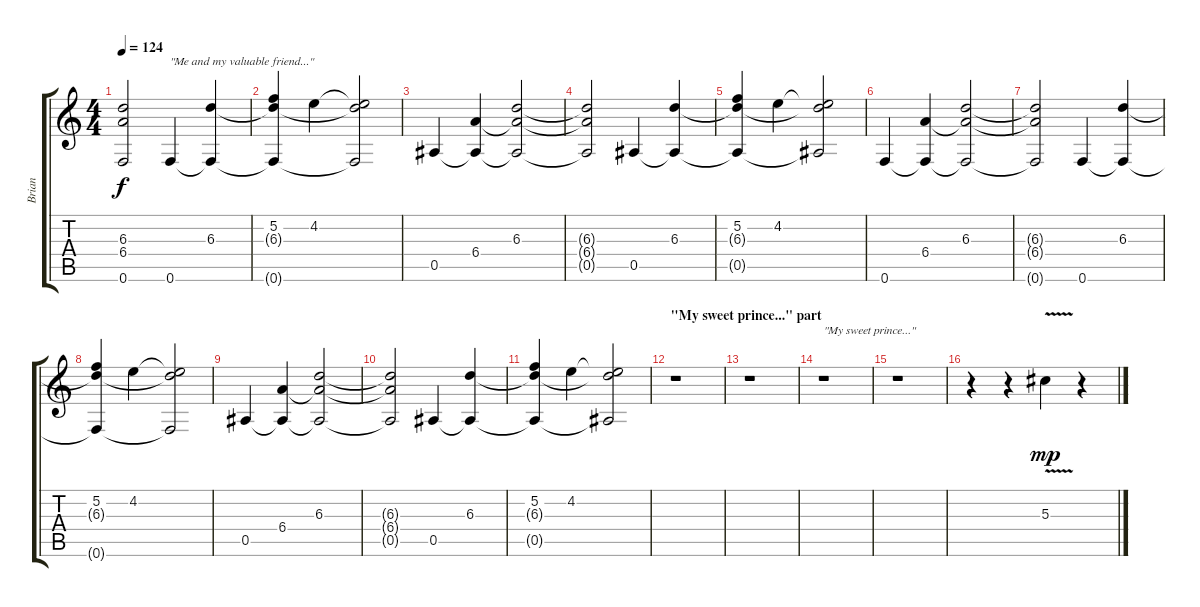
\track ("Brian" "Brian") {instrument electricguitarclean}
\staff {score tabs}
\tuning (F4 C4 Ab3 Eb3 Bb2 F2) {hide}
\ts (4 4)
\tempo 124
\clef g2
\ks c
(6.3{t} 6.4{t} 0.6{t}).2{dy f} 0.6.4{txt "\"Me and my valuable friend...\""} (6.3 0.6{t}).4 |
(5.2 6.3{t} 0.6{t}).4 4.2.4 (4.2{t} 6.3{t} 0.6{t}).2 |
0.5.4 (6.4 0.5{t}).4 (6.3 6.4{t} 0.5{t}).2 |
(6.3{t} 6.4{t} 0.5{t}).2 0.5.4 (6.3 0.5{t}).4 |
(5.2 6.3{t} 0.5{t}).4 4.2.4 (4.2{t} 6.3{t} 0.5{t}).2 |
0.6.4 (6.4 0.6{t}).4 (6.3 6.4{t} 0.6{t}).2 |
(6.3{t} 6.4{t} 0.6{t}).2 0.6.4 (6.3 0.6{t}).4 |
(5.2 6.3{t} 0.6{t}).4 4.2.4 (4.2{t} 6.3{t} 0.6{t}).2 |
0.5.4 (6.4 0.5{t}).4 (6.3 6.4{t} 0.5{t}).2 |
(6.3{t} 6.4{t} 0.5{t}).2 0.5.4 (6.3 0.5{t}).4 |
(5.2 6.3{t} 0.5{t}).4 4.2.4 (4.2{t} 6.3{t} 0.5{t}).2 |
\section ("" "\"My sweet prince...\" part")
r.1 |
r.1 |
r.1{txt "\"My sweet prince...\""} |
r.1 |
r.4 r.4 5.3{v}.4{dy mp} r.4
